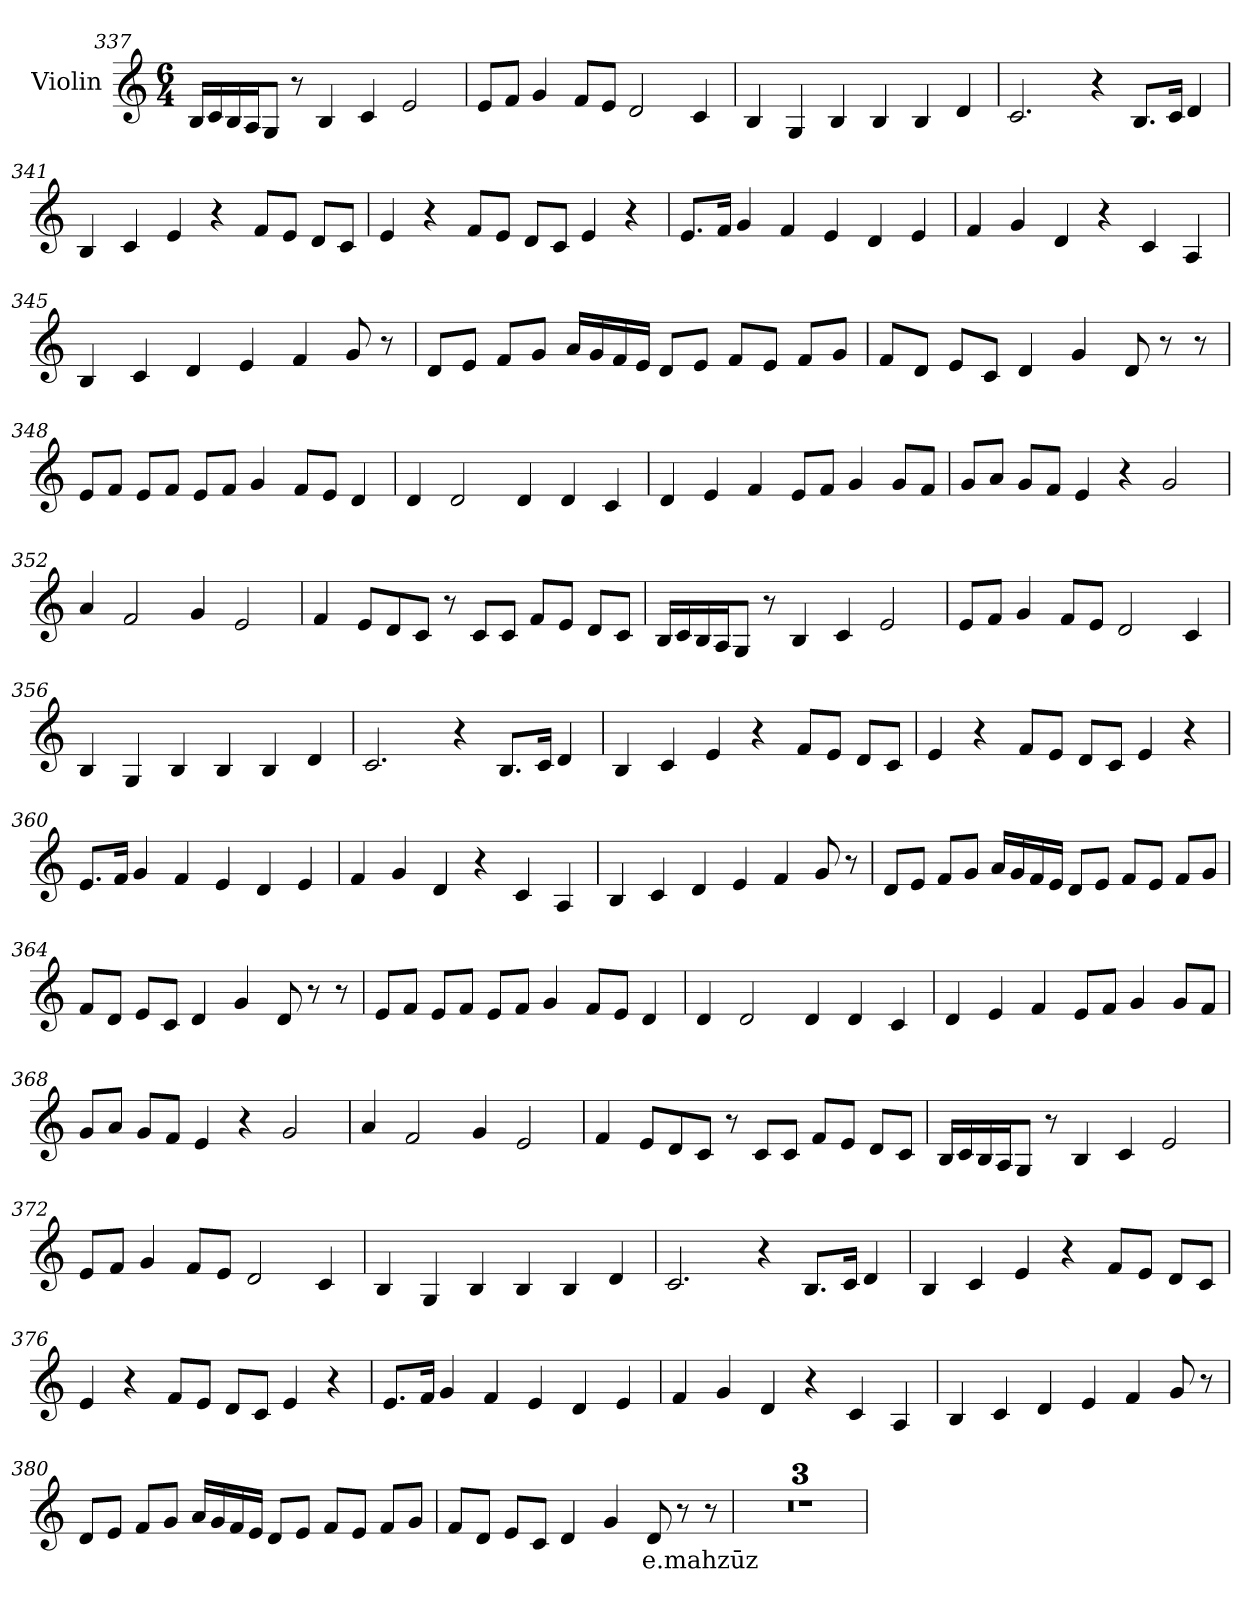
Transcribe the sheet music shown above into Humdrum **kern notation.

**kern	**text
*part1	*part1
*staff1	*staff1
*I"Violin	*
*clefG2	*
*k[]	*
*M6/4	*
=337	=337
16B/LL	.
16c/	.
16B/	.
16A/J	.
8G/J	.
8r	.
4B/	.
4c/	.
2e/	.
=338	=338
8e/L	.
8f/J	.
4g/	.
8f/L	.
8e/J	.
2d/	.
4c/	.
!!LO:LB:g=z
=339	=339
4B/	.
4G/	.
4B/	.
4B/	.
4B/	.
4d/	.
=340	=340
2.c/	.
4r	.
8.B/L	.
16c/Jk	.
4d/	.
=341	=341
4B/	.
4c/	.
4e/	.
4r	.
8f/L	.
8e/J	.
8d/L	.
8c/J	.
!!LO:PB:g=z
=342	=342
4e/	.
4r	.
8f/L	.
8e/J	.
8d/L	.
8c/J	.
4e/	.
4r	.
=343	=343
8.e/L	.
16f/Jk	.
4g/	.
4f/	.
4e/	.
4d/	.
4e/	.
=344	=344
4f/	.
4g/	.
4d/	.
4r	.
4c/	.
4A/	.
=345	=345
4B/	.
4c/	.
4d/	.
4e/	.
4f/	.
8g/	.
8r	.
!!LO:LB:g=z
=346	=346
8d/L	.
8e/J	.
8f/L	.
8g/J	.
16a/LL	.
16g/	.
16f/	.
16e/JJ	.
8d/L	.
8e/J	.
8f/L	.
8e/J	.
8f/L	.
8g/J	.
=347	=347
8f/L	.
8d/J	.
8e/L	.
8c/J	.
4d/	.
4g/	.
8d/	.
8r	.
8r	.
=348	=348
8e/L	.
8f/J	.
8e/L	.
8f/J	.
8e/L	.
8f/J	.
4g/	.
8f/L	.
8e/J	.
4d/	.
!!LO:LB:g=z
=349	=349
4d/	.
2d/	.
4d/	.
4d/	.
4c/	.
=350	=350
4d/	.
4e/	.
4f/	.
8e/L	.
8f/J	.
4g/	.
8g/L	.
8f/J	.
=351	=351
8g/L	.
8a/J	.
8g/L	.
8f/J	.
4e/	.
4r	.
2g/	.
=352	=352
4a/	.
2f/	.
4g/	.
2e/	.
!!LO:LB:g=z
=353	=353
4f/	.
8e/L	.
8d/	.
8c/J	.
8r	.
8c/L	.
8c/J	.
8f/L	.
8e/J	.
8d/L	.
8c/J	.
=354	=354
16B/LL	.
16c/	.
16B/	.
16A/J	.
8G/J	.
8r	.
4B/	.
4c/	.
2e/	.
=355	=355
8e/L	.
8f/J	.
4g/	.
8f/L	.
8e/J	.
2d/	.
4c/	.
!!LO:LB:g=z
=356	=356
4B/	.
4G/	.
4B/	.
4B/	.
4B/	.
4d/	.
=357	=357
2.c/	.
4r	.
8.B/L	.
16c/Jk	.
4d/	.
=358	=358
4B/	.
4c/	.
4e/	.
4r	.
8f/L	.
8e/J	.
8d/L	.
8c/J	.
!!LO:LB:g=z
=359	=359
4e/	.
4r	.
8f/L	.
8e/J	.
8d/L	.
8c/J	.
4e/	.
4r	.
=360	=360
8.e/L	.
16f/Jk	.
4g/	.
4f/	.
4e/	.
4d/	.
4e/	.
=361	=361
4f/	.
4g/	.
4d/	.
4r	.
4c/	.
4A/	.
=362	=362
4B/	.
4c/	.
4d/	.
4e/	.
4f/	.
8g/	.
8r	.
!!LO:LB:g=z
=363	=363
8d/L	.
8e/J	.
8f/L	.
8g/J	.
16a/LL	.
16g/	.
16f/	.
16e/JJ	.
8d/L	.
8e/J	.
8f/L	.
8e/J	.
8f/L	.
8g/J	.
=364	=364
8f/L	.
8d/J	.
8e/L	.
8c/J	.
4d/	.
4g/	.
8d/	.
8r	.
8r	.
=365	=365
8e/L	.
8f/J	.
8e/L	.
8f/J	.
8e/L	.
8f/J	.
4g/	.
8f/L	.
8e/J	.
4d/	.
!!LO:LB:g=z
=366	=366
4d/	.
2d/	.
4d/	.
4d/	.
4c/	.
=367	=367
4d/	.
4e/	.
4f/	.
8e/L	.
8f/J	.
4g/	.
8g/L	.
8f/J	.
=368	=368
8g/L	.
8a/J	.
8g/L	.
8f/J	.
4e/	.
4r	.
2g/	.
=369	=369
4a/	.
2f/	.
4g/	.
2e/	.
!!LO:PB:g=z
=370	=370
4f/	.
8e/L	.
8d/	.
8c/J	.
8r	.
8c/L	.
8c/J	.
8f/L	.
8e/J	.
8d/L	.
8c/J	.
=371	=371
16B/LL	.
16c/	.
16B/	.
16A/J	.
8G/J	.
8r	.
4B/	.
4c/	.
2e/	.
=372	=372
8e/L	.
8f/J	.
4g/	.
8f/L	.
8e/J	.
2d/	.
4c/	.
!!LO:LB:g=z
=373	=373
4B/	.
4G/	.
4B/	.
4B/	.
4B/	.
4d/	.
=374	=374
2.c/	.
4r	.
8.B/L	.
16c/Jk	.
4d/	.
=375	=375
4B/	.
4c/	.
4e/	.
4r	.
8f/L	.
8e/J	.
8d/L	.
8c/J	.
!!LO:LB:g=z
=376	=376
4e/	.
4r	.
8f/L	.
8e/J	.
8d/L	.
8c/J	.
4e/	.
4r	.
=377	=377
8.e/L	.
16f/Jk	.
4g/	.
4f/	.
4e/	.
4d/	.
4e/	.
=378	=378
4f/	.
4g/	.
4d/	.
4r	.
4c/	.
4A/	.
=379	=379
4B/	.
4c/	.
4d/	.
4e/	.
4f/	.
8g/	.
8r	.
!!LO:LB:g=z
=380	=380
8d/L	.
8e/J	.
8f/L	.
8g/J	.
16a/LL	.
16g/	.
16f/	.
16e/JJ	.
8d/L	.
8e/J	.
8f/L	.
8e/J	.
8f/L	.
8g/J	.
=381	=381
8f/L	.
8d/J	.
8e/L	.
8c/J	.
4d/	.
4g/	.
!	!LO:LY:b
8d/	e.mahzūz
8r	.
8r	.
=382	=382
1.r	.
=383	=383
1.r	.
=384	=384
1.r	.
=	=
*-	*-
